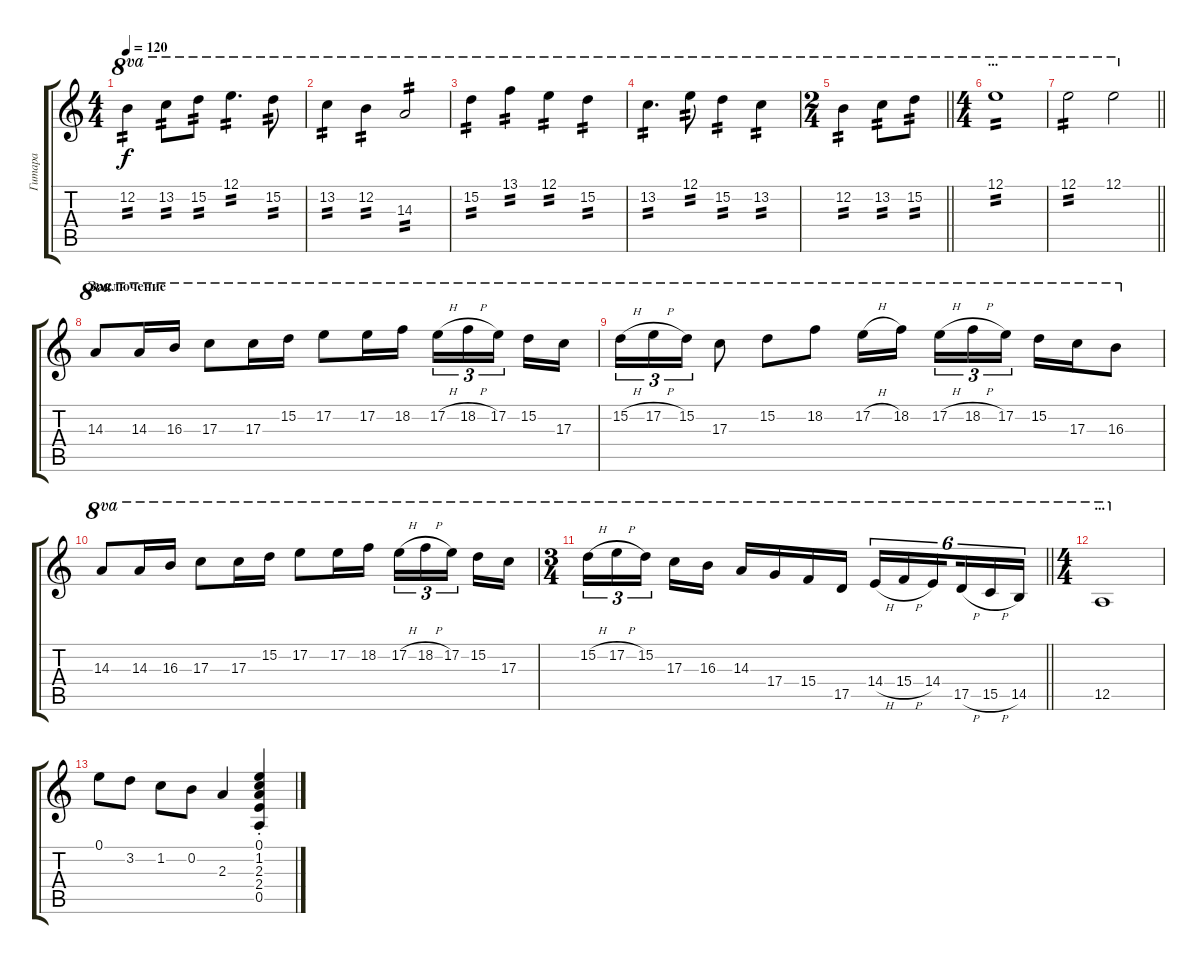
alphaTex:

\track ("Гитара" "Гитара") {instrument electricguitarclean}
\staff {score tabs}
\tuning (E4 B3 G3 D3 A2 E2) {hide}
\ts (4 4)
\tempo 120
\clef g2
\ks c
12.2.4{ot 8va tp 2 dy f} 13.2.8{ot 8va tp 2} 15.2.8{ot 8va tp 2} 12.1.4{d ot 8va tp 2} 15.2.8{ot 8va tp 2} |
13.2.4{ot 8va tp 2} 12.2.4{ot 8va tp 2} 14.3.2{ot 8va tp 2} |
15.2.4{ot 8va tp 2} 13.1.4{ot 8va tp 2} 12.1.4{ot 8va tp 2} 15.2.4{ot 8va tp 2} |
13.2.4{d ot 8va tp 2} 12.1.8{ot 8va tp 2} 15.2.4{ot 8va tp 2} 13.2.4{ot 8va tp 2} |
\ts (2 4)
\barLineRight lightlight
12.2.4{ot 8va tp 2} 13.2.8{ot 8va tp 2} 15.2.8{ot 8va tp 2} |
\ts (4 4)
\section ("" "...")
12.1.1{ot 8va tp 2} |
\barLineRight lightlight
12.1.2{ot 8va tp 2} 12.1.2{ot 8va} |
\section ("" "Заключение")
14.3.8{ot 8va} 14.3.16{ot 8va} 16.3.16{ot 8va} 17.3.8{ot 8va} 17.3.16{ot 8va} 15.2.16{ot 8va} 17.2.8{ot 8va} 17.2.16{ot 8va} 18.2.16{ot 8va} 17.2{h}.16{tu (3 2) ot 8va} 18.2{h}.16{tu (3 2) ot 8va} 17.2.16{tu (3 2) ot 8va beam splitsecondary} 15.2.16{ot 8va} 17.3.16{ot 8va} |
15.2{h}.16{tu (3 2) ot 8va} 17.2{h}.16{tu (3 2) ot 8va} 15.2.16{tu (3 2) ot 8va} 17.3.8{ot 8va} 15.2.8{ot 8va} 18.2.8{ot 8va} 17.2{h}.16{ot 8va} 18.2.16{ot 8va beam splitsecondary} 17.2{h}.16{tu (3 2) ot 8va} 18.2{h}.16{tu (3 2) ot 8va} 17.2.16{tu (3 2) ot 8va} 15.2.16{ot 8va} 17.3.16{ot 8va} 16.3.8{ot 8va} |
14.3.8{ot 8va} 14.3.16{ot 8va} 16.3.16{ot 8va} 17.3.8{ot 8va} 17.3.16{ot 8va} 15.2.16{ot 8va} 17.2.8{ot 8va} 17.2.16{ot 8va} 18.2.16{ot 8va} 17.2{h}.16{tu (3 2) ot 8va} 18.2{h}.16{tu (3 2) ot 8va} 17.2.16{tu (3 2) ot 8va beam splitsecondary} 15.2.16{ot 8va} 17.3.16{ot 8va} |
\ts (3 4)
\barLineRight lightlight
15.2{h}.16{tu (3 2) ot 8va} 17.2{h}.16{tu (3 2) ot 8va} 15.2.16{tu (3 2) ot 8va beam splitsecondary} 17.3.16{ot 8va} 16.3.16{ot 8va} 14.3.16{ot 8va} 17.4.16{ot 8va} 15.4.16{ot 8va} 17.5.16{ot 8va} 14.4{h}.16{tu (6 4) ot 8va} 15.4{h}.16{tu (6 4) ot 8va} 14.4.16{tu (6 4) ot 8va beam splitsecondary} 17.5{h}.16{tu (6 4) ot 8va} 15.5{h}.16{tu (6 4) ot 8va} 14.5.16{tu (6 4) ot 8va} |
\ts (4 4)
\section ("" "...")
12.5.1{ot 8va} |
0.1.8 3.2.8 1.2.8 0.2.8 2.3.4 (0.1{st} 1.2{st} 2.3{st} 2.4{st} 0.5{st}).4
